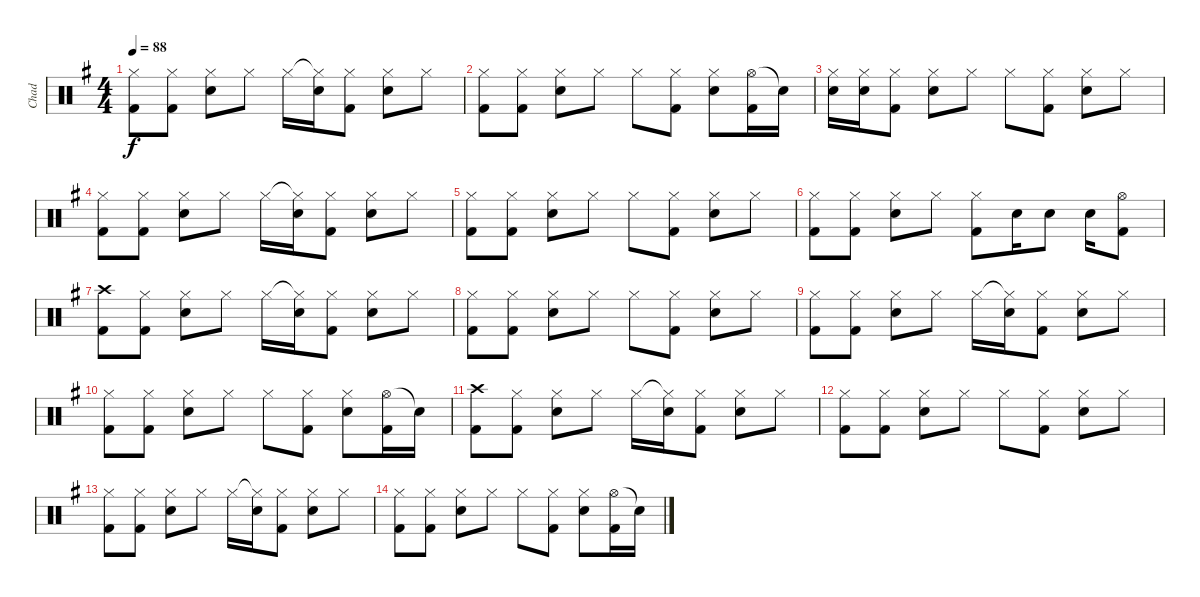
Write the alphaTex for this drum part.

\track ("Chad" "Chad") {instrument percussion}
\staff {score}
\articulation defaults
\ts (4 4)
\tempo 88
\clef neutral
\ks g
("Hi-Hat (closed)" "Kick (hit) 2").8{dy f} ("Hi-Hat (closed)" "Kick (hit) 2").8 ("Hi-Hat (closed)" "Snare (hit) 2").8 "Hi-Hat (closed)".8 "Hi-Hat (closed)".16 ("Hi-Hat (closed)"{t} "Snare (hit) 2").16 ("Hi-Hat (closed)" "Kick (hit) 2").8 ("Hi-Hat (closed)" "Snare (hit) 2").8 "Hi-Hat (closed)".8 |
("Hi-Hat (closed)" "Kick (hit) 2").8 ("Hi-Hat (closed)" "Kick (hit) 2").8 ("Hi-Hat (closed)" "Snare (hit) 2").8 "Hi-Hat (closed)".8 "Hi-Hat (closed)".8 ("Hi-Hat (closed)" "Kick (hit) 2").8 ("Hi-Hat (closed)" "Snare (hit) 2").8 ("Hi-Hat (open)" "Kick (hit) 2").16 "Snare (hit)"{t}.16 |
("Hi-Hat (closed)" "Snare (hit) 2").16 ("Hi-Hat (closed)" "Snare (hit) 2").16 ("Hi-Hat (closed)" "Kick (hit) 2").8 ("Hi-Hat (closed)" "Snare (hit) 2").8 "Hi-Hat (closed)".8 "Hi-Hat (closed)".8 ("Hi-Hat (closed)" "Kick (hit) 2").8 ("Hi-Hat (closed)" "Snare (hit) 2").8 "Hi-Hat (closed)".8 |
("Hi-Hat (closed)" "Kick (hit) 2").8 ("Hi-Hat (closed)" "Kick (hit) 2").8 ("Hi-Hat (closed)" "Snare (hit) 2").8 "Hi-Hat (closed)".8 "Hi-Hat (closed)".16 ("Hi-Hat (closed)"{t} "Snare (hit) 2").16 ("Hi-Hat (closed)" "Kick (hit) 2").8 ("Hi-Hat (closed)" "Snare (hit) 2").8 "Hi-Hat (closed)".8 |
("Hi-Hat (closed)" "Kick (hit) 2").8 ("Hi-Hat (closed)" "Kick (hit) 2").8 ("Hi-Hat (closed)" "Snare (hit) 2").8 "Hi-Hat (closed)".8 "Hi-Hat (closed)".8 ("Hi-Hat (closed)" "Kick (hit) 2").8 ("Hi-Hat (closed)" "Snare (hit) 2").8 "Hi-Hat (closed)".8 |
("Hi-Hat (closed)" "Kick (hit) 2").8 ("Hi-Hat (closed)" "Kick (hit) 2").8 ("Hi-Hat (closed)" "Snare (hit) 2").8 "Hi-Hat (closed)".8 ("Hi-Hat (closed)" "Kick (hit) 2").8 "Snare (hit) 2".16 "Snare (hit) 2".8 "Snare (hit) 2".16 ("Hi-Hat (open)" "Kick (hit) 2").8 |
("Crash high (hit)" "Kick (hit) 2").8 ("Hi-Hat (closed)" "Kick (hit) 2").8 ("Hi-Hat (closed)" "Snare (hit) 2").8 "Hi-Hat (closed)".8 "Hi-Hat (closed)".16 ("Hi-Hat (closed)"{t} "Snare (hit) 2").16 ("Hi-Hat (closed)" "Kick (hit) 2").8 ("Hi-Hat (closed)" "Snare (hit) 2").8 "Hi-Hat (closed)".8 |
("Hi-Hat (closed)" "Kick (hit) 2").8 ("Hi-Hat (closed)" "Kick (hit) 2").8 ("Hi-Hat (closed)" "Snare (hit) 2").8 "Hi-Hat (closed)".8 "Hi-Hat (closed)".8 ("Hi-Hat (closed)" "Kick (hit) 2").8 ("Hi-Hat (closed)" "Snare (hit) 2").8 "Hi-Hat (closed)".8 |
("Hi-Hat (closed)" "Kick (hit) 2").8 ("Hi-Hat (closed)" "Kick (hit) 2").8 ("Hi-Hat (closed)" "Snare (hit) 2").8 "Hi-Hat (closed)".8 "Hi-Hat (closed)".16 ("Hi-Hat (closed)"{t} "Snare (hit) 2").16 ("Hi-Hat (closed)" "Kick (hit) 2").8 ("Hi-Hat (closed)" "Snare (hit) 2").8 "Hi-Hat (closed)".8 |
("Hi-Hat (closed)" "Kick (hit) 2").8 ("Hi-Hat (closed)" "Kick (hit) 2").8 ("Hi-Hat (closed)" "Snare (hit) 2").8 "Hi-Hat (closed)".8 "Hi-Hat (closed)".8 ("Hi-Hat (closed)" "Kick (hit) 2").8 ("Hi-Hat (closed)" "Snare (hit) 2").8 ("Hi-Hat (open)" "Kick (hit) 2").16 "Snare (hit)"{t}.16 |
("Crash high (hit)" "Kick (hit) 2").8 ("Hi-Hat (closed)" "Kick (hit) 2").8 ("Hi-Hat (closed)" "Snare (hit) 2").8 "Hi-Hat (closed)".8 "Hi-Hat (closed)".16 ("Hi-Hat (closed)"{t} "Snare (hit) 2").16 ("Hi-Hat (closed)" "Kick (hit) 2").8 ("Hi-Hat (closed)" "Snare (hit) 2").8 "Hi-Hat (closed)".8 |
("Hi-Hat (closed)" "Kick (hit) 2").8 ("Hi-Hat (closed)" "Kick (hit) 2").8 ("Hi-Hat (closed)" "Snare (hit) 2").8 "Hi-Hat (closed)".8 "Hi-Hat (closed)".8 ("Hi-Hat (closed)" "Kick (hit) 2").8 ("Hi-Hat (closed)" "Snare (hit) 2").8 "Hi-Hat (closed)".8 |
("Hi-Hat (closed)" "Kick (hit) 2").8 ("Hi-Hat (closed)" "Kick (hit) 2").8 ("Hi-Hat (closed)" "Snare (hit) 2").8 "Hi-Hat (closed)".8 "Hi-Hat (closed)".16 ("Hi-Hat (closed)"{t} "Snare (hit) 2").16 ("Hi-Hat (closed)" "Kick (hit) 2").8 ("Hi-Hat (closed)" "Snare (hit) 2").8 "Hi-Hat (closed)".8 |
("Hi-Hat (closed)" "Kick (hit) 2").8 ("Hi-Hat (closed)" "Kick (hit) 2").8 ("Hi-Hat (closed)" "Snare (hit) 2").8 "Hi-Hat (closed)".8 "Hi-Hat (closed)".8 ("Hi-Hat (closed)" "Kick (hit) 2").8 ("Hi-Hat (closed)" "Snare (hit) 2").8 ("Hi-Hat (open)" "Kick (hit) 2").16 "Snare (hit)"{t}.16
